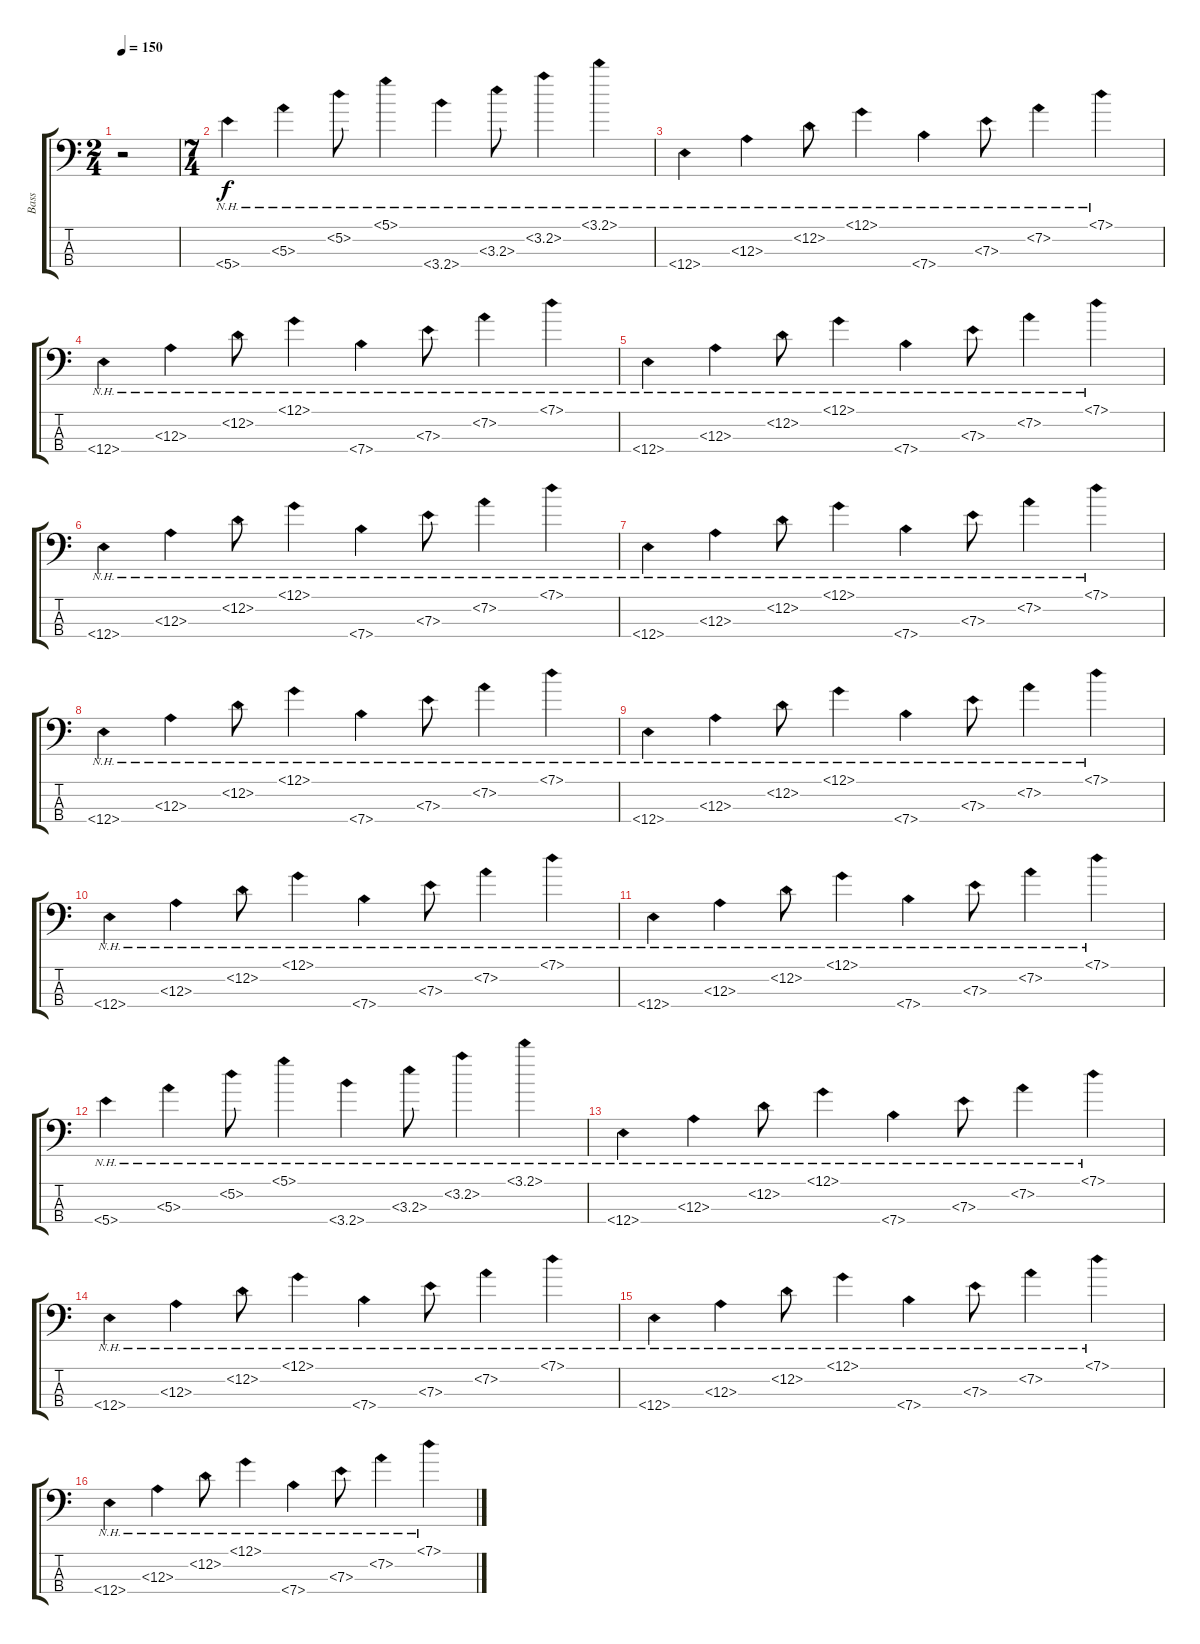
\track ("Bass" "Bass") {instrument electricbassfinger}
\staff {score tabs}
\tuning (G2 D2 A1 E1) {hide}
\ts (2 4)
\tempo 150
\clef f4
\ks c
r.2{dy f instrument electricbassfinger} |
\ts (7 4)
5.4{nh}.4 5.3{nh}.4 5.2{nh}.8 5.1{nh}.4 3.4{nh}.4 3.3{nh}.8 3.2{nh}.4 3.1{nh}.4 |
12.4{nh}.4 12.3{nh}.4 12.2{nh}.8 12.1{nh}.4 7.4{nh}.4 7.3{nh}.8 7.2{nh}.4 7.1{nh}.4 |
12.4{nh}.4 12.3{nh}.4 12.2{nh}.8 12.1{nh}.4 7.4{nh}.4 7.3{nh}.8 7.2{nh}.4 7.1{nh}.4 |
12.4{nh}.4 12.3{nh}.4 12.2{nh}.8 12.1{nh}.4 7.4{nh}.4 7.3{nh}.8 7.2{nh}.4 7.1{nh}.4 |
12.4{nh}.4 12.3{nh}.4 12.2{nh}.8 12.1{nh}.4 7.4{nh}.4 7.3{nh}.8 7.2{nh}.4 7.1{nh}.4 |
12.4{nh}.4 12.3{nh}.4 12.2{nh}.8 12.1{nh}.4 7.4{nh}.4 7.3{nh}.8 7.2{nh}.4 7.1{nh}.4 |
12.4{nh}.4 12.3{nh}.4 12.2{nh}.8 12.1{nh}.4 7.4{nh}.4 7.3{nh}.8 7.2{nh}.4 7.1{nh}.4 |
12.4{nh}.4 12.3{nh}.4 12.2{nh}.8 12.1{nh}.4 7.4{nh}.4 7.3{nh}.8 7.2{nh}.4 7.1{nh}.4 |
12.4{nh}.4 12.3{nh}.4 12.2{nh}.8 12.1{nh}.4 7.4{nh}.4 7.3{nh}.8 7.2{nh}.4 7.1{nh}.4 |
12.4{nh}.4 12.3{nh}.4 12.2{nh}.8 12.1{nh}.4 7.4{nh}.4 7.3{nh}.8 7.2{nh}.4 7.1{nh}.4 |
5.4{nh}.4 5.3{nh}.4 5.2{nh}.8 5.1{nh}.4 3.4{nh}.4 3.3{nh}.8 3.2{nh}.4 3.1{nh}.4 |
12.4{nh}.4 12.3{nh}.4 12.2{nh}.8 12.1{nh}.4 7.4{nh}.4 7.3{nh}.8 7.2{nh}.4 7.1{nh}.4 |
12.4{nh}.4 12.3{nh}.4 12.2{nh}.8 12.1{nh}.4 7.4{nh}.4 7.3{nh}.8 7.2{nh}.4 7.1{nh}.4 |
12.4{nh}.4 12.3{nh}.4 12.2{nh}.8 12.1{nh}.4 7.4{nh}.4 7.3{nh}.8 7.2{nh}.4 7.1{nh}.4 |
12.4{nh}.4 12.3{nh}.4 12.2{nh}.8 12.1{nh}.4 7.4{nh}.4 7.3{nh}.8 7.2{nh}.4 7.1{nh}.4
